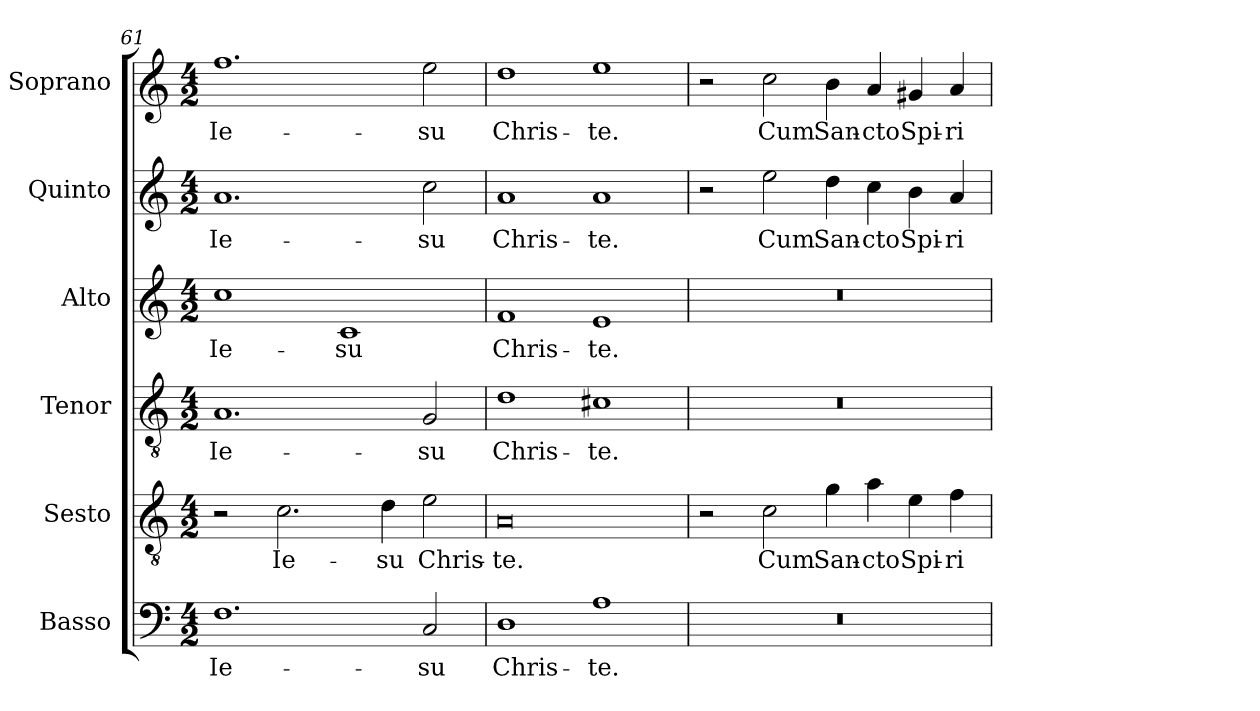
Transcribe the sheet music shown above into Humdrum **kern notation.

**kern	**text	**kern	**text	**kern	**text	**kern	**text	**kern	**text	**kern	**text
*part6	*part6	*part5	*part5	*part4	*part4	*part3	*part3	*part2	*part2	*part1	*part1
*staff6	*staff6	*staff5	*staff5	*staff4	*staff4	*staff3	*staff3	*staff2	*staff2	*staff1	*staff1
*I"Basso	*	*I"Sesto	*	*I"Tenor	*	*I"Alto	*	*I"Quinto	*	*I"Soprano	*
*	*	*I'T.	*	*I'T.	*	*I'A.	*	*	*	*I'Sop.	*
!!LO:PB:g=z
*clefF4	*	*clefGv2	*	*clefGv2	*	*clefG2	*	*clefG2	*	*clefG2	*
*	*	*ITrd7c12	*	*ITrd7c12	*	*	*	*	*	*	*
*k[]	*	*k[]	*	*k[]	*	*k[]	*	*k[]	*	*k[]	*
*C:	*	*C:	*	*C:	*	*C:	*	*C:	*	*C:	*
*M4/2	*	*M4/2	*	*M4/2	*	*M4/2	*	*M4/2	*	*M4/2	*
=61	=61	=61	=61	=61	=61	=61	=61	=61	=61	=61	=61
!	!LO:LY:b:color=#000000	!	!	!	!	!	!	!	!	!	!
!	!	!	!	!	!LO:LY:b:color=#000000	!	!	!	!	!	!
!	!	!	!	!	!	!	!LO:LY:b:color=#000000	!	!	!	!
!	!	!	!	!	!	!	!	!	!LO:LY:b:color=#000000	!	!
!	!	!	!	!	!	!	!	!	!	!	!LO:LY:b:color=#000000
1.Fi	Ie-	2r	.	1.AAi	Ie-	1cci	Ie-	1.ai	Ie-	1.ffi	Ie-
!	!	!	!LO:LY:b:color=#000000	!	!	!	!	!	!	!	!
.	.	2.Ci\	Ie-	.	.	.	.	.	.	.	.
!	!	!	!	!	!	!	!LO:LY:b:color=#000000	!	!	!	!
.	.	.	.	.	.	1ci	-su	.	.	.	.
!	!	!	!LO:LY:b:color=#000000	!	!	!	!	!	!	!	!
.	.	4Di\	-su	.	.	.	.	.	.	.	.
!	!LO:LY:b:color=#000000	!	!	!	!	!	!	!	!	!	!
!	!	!	!LO:LY:b:color=#000000	!	!	!	!	!	!	!	!
!	!	!	!	!	!LO:LY:b:color=#000000	!	!	!	!	!	!
!	!	!	!	!	!	!	!	!	!LO:LY:b:color=#000000	!	!
!	!	!	!	!	!	!	!	!	!	!	!LO:LY:b:color=#000000
2Ci/	-su	2Ei\	Chris-	2GGi/	-su	.	.	2cci\	-su	2eei\	-su
=62	=62	=62	=62	=62	=62	=62	=62	=62	=62	=62	=62
!	!LO:LY:b:color=#000000	!	!	!	!	!	!	!	!	!	!
!	!	!	!LO:LY:b:color=#000000	!	!	!	!	!	!	!	!
!	!	!	!	!	!LO:LY:b:color=#000000	!	!	!	!	!	!
!	!	!	!	!	!	!	!LO:LY:b:color=#000000	!	!	!	!
!	!	!	!	!	!	!	!	!	!LO:LY:b:color=#000000	!	!
!	!	!	!	!	!	!	!	!	!	!	!LO:LY:b:color=#000000
1Di	Chris-	0AAi	-te.	1Di	Chris-	1fi	Chris-	1ai	Chris-	1ddi	Chris-
!	!LO:LY:b:color=#000000	!	!	!	!	!	!	!	!	!	!
!	!	!	!	!	!LO:LY:b:color=#000000	!	!	!	!	!	!
!	!	!	!	!	!	!	!LO:LY:b:color=#000000	!	!	!	!
!	!	!	!	!	!	!	!	!	!LO:LY:b:color=#000000	!	!
!	!	!	!	!	!	!	!	!	!	!	!LO:LY:b:color=#000000
1Ai	-te.	.	.	1C#Xi	-te.	1ei	-te.	1ai	-te.	1eei	-te.
=63	=63	=63	=63	=63	=63	=63	=63	=63	=63	=63	=63
!LO:N:vis=1	!	!	!	!LO:N:vis=1	!	!LO:N:vis=1	!	!	!	!	!
0r	.	2r	.	0r	.	0r	.	2r	.	2r	.
!	!	!	!LO:LY:b:color=#000000	!	!	!	!	!	!	!	!
!	!	!	!	!	!	!	!	!	!LO:LY:b:color=#000000	!	!
!	!	!	!	!	!	!	!	!	!	!	!LO:LY:b:color=#000000
.	.	2Ci\	Cum	.	.	.	.	2eei\	Cum	2cci\	Cum
!	!	!	!LO:LY:b:color=#000000	!	!	!	!	!	!	!	!
!	!	!	!	!	!	!	!	!	!LO:LY:b:color=#000000	!	!
!	!	!	!	!	!	!	!	!	!	!	!LO:LY:b:color=#000000
.	.	4Gi\	San-	.	.	.	.	4ddi\	San-	4bi\	San-
!	!	!	!LO:LY:b:color=#000000	!	!	!	!	!	!	!	!
!	!	!	!	!	!	!	!	!	!LO:LY:b:color=#000000	!	!
!	!	!	!	!	!	!	!	!	!	!	!LO:LY:b:color=#000000
.	.	4Ai\	-cto	.	.	.	.	4cci\	-cto	4ai/	-cto
!	!	!	!LO:LY:b:color=#000000	!	!	!	!	!	!	!	!
!	!	!	!	!	!	!	!	!	!LO:LY:b:color=#000000	!	!
!	!	!	!	!	!	!	!	!	!	!	!LO:LY:b:color=#000000
.	.	4Ei\	Spi-	.	.	.	.	4bi\	Spi-	4g#Xi/	Spi-
!	!	!	!LO:LY:b:color=#000000	!	!	!	!	!	!	!	!
!	!	!	!	!	!	!	!	!	!LO:LY:b:color=#000000	!	!
!	!	!	!	!	!	!	!	!	!	!	!LO:LY:b:color=#000000
.	.	4Fi\	-ri-	.	.	.	.	4ai/	-ri-	4ai/	-ri-
=	=	=	=	=	=	=	=	=	=	=	=
*-	*-	*-	*-	*-	*-	*-	*-	*-	*-	*-	*-
